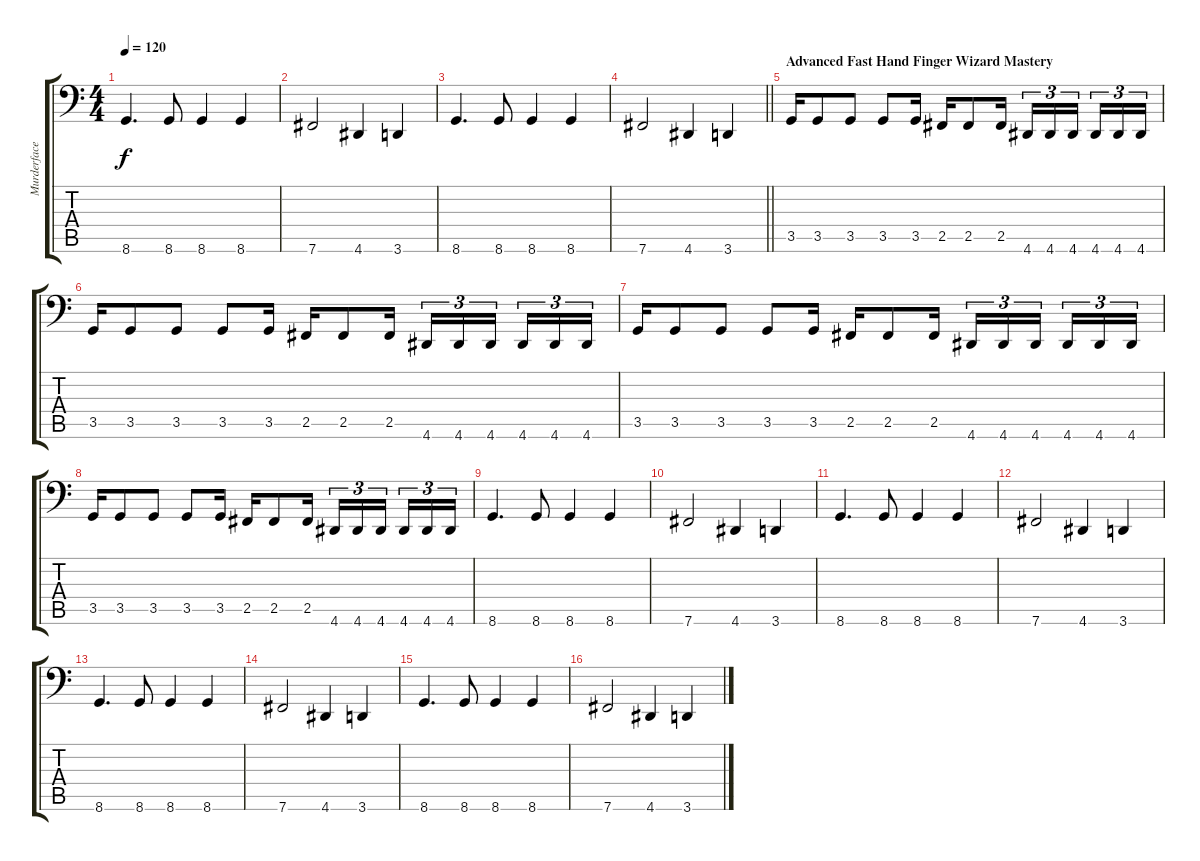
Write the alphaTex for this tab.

\track ("Murderface" "Murderface") {instrument overdrivenguitar}
\staff {score tabs}
\tuning (C3 G2 D2 A1 E1 B0) {hide}
\ts (4 4)
\tempo 120
\clef f4
\ks aminor
8.6.4{d dy f} 8.6.8 8.6.4 8.6.4 |
7.6.2 4.6.4 3.6.4 |
8.6.4{d} 8.6.8 8.6.4 8.6.4 |
\barLineRight lightlight
7.6.2 4.6.4 3.6.4 |
\section ("" "Advanced Fast Hand Finger Wizard Mastery")
3.5.16 3.5.8 3.5.8 3.5.8 3.5.16 2.5.16 2.5.8 2.5.16 4.6.16{tu (3 2)} 4.6.16{tu (3 2)} 4.6.16{tu (3 2) beam splitsecondary} 4.6.16{tu (3 2)} 4.6.16{tu (3 2)} 4.6.16{tu (3 2)} |
3.5.16 3.5.8 3.5.8 3.5.8 3.5.16 2.5.16 2.5.8 2.5.16 4.6.16{tu (3 2)} 4.6.16{tu (3 2)} 4.6.16{tu (3 2) beam splitsecondary} 4.6.16{tu (3 2)} 4.6.16{tu (3 2)} 4.6.16{tu (3 2)} |
3.5.16 3.5.8 3.5.8 3.5.8 3.5.16 2.5.16 2.5.8 2.5.16 4.6.16{tu (3 2)} 4.6.16{tu (3 2)} 4.6.16{tu (3 2) beam splitsecondary} 4.6.16{tu (3 2)} 4.6.16{tu (3 2)} 4.6.16{tu (3 2)} |
3.5.16 3.5.8 3.5.8 3.5.8 3.5.16 2.5.16 2.5.8 2.5.16 4.6.16{tu (3 2)} 4.6.16{tu (3 2)} 4.6.16{tu (3 2) beam splitsecondary} 4.6.16{tu (3 2)} 4.6.16{tu (3 2)} 4.6.16{tu (3 2)} |
8.6.4{d} 8.6.8 8.6.4 8.6.4 |
7.6.2 4.6.4 3.6.4 |
8.6.4{d} 8.6.8 8.6.4 8.6.4 |
7.6.2 4.6.4 3.6.4 |
8.6.4{d} 8.6.8 8.6.4 8.6.4 |
7.6.2 4.6.4 3.6.4 |
8.6.4{d} 8.6.8 8.6.4 8.6.4 |
7.6.2 4.6.4 3.6.4
